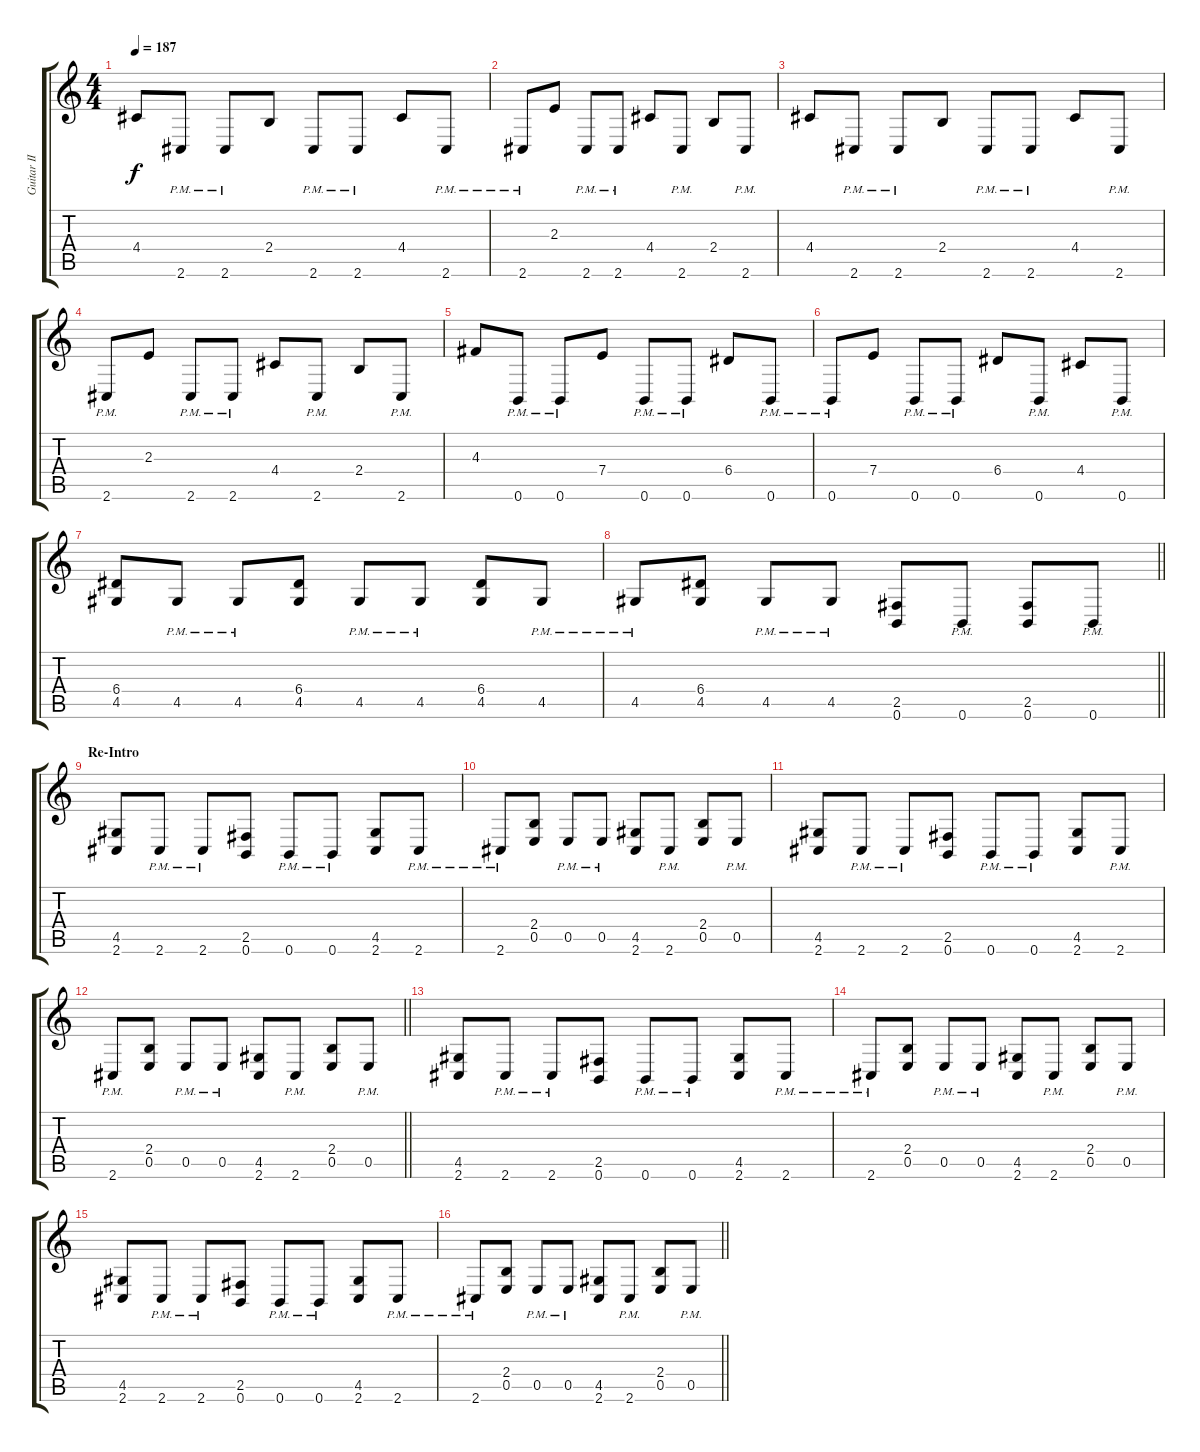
\track ("Guitar II" "Guitar II") {instrument distortionguitar}
\staff {score tabs}
\tuning (B3 Gb3 D3 A2 E2 B1) {hide}
\ts (4 4)
\section ("" "")
\tempo 187
\clef g2
\ks c
4.4.8{dy f} 2.6{pm}.8 2.6{pm}.8 2.4.8 2.6{pm}.8 2.6{pm}.8 4.4.8 2.6{pm}.8 |
2.6{pm}.8 2.3.8 2.6{pm}.8 2.6{pm}.8 4.4.8 2.6{pm}.8 2.4.8 2.6{pm}.8 |
4.4.8 2.6{pm}.8 2.6{pm}.8 2.4.8 2.6{pm}.8 2.6{pm}.8 4.4.8 2.6{pm}.8 |
2.6{pm}.8 2.3.8 2.6{pm}.8 2.6{pm}.8 4.4.8 2.6{pm}.8 2.4.8 2.6{pm}.8 |
4.3.8 0.6{pm}.8 0.6{pm}.8 7.4.8 0.6{pm}.8 0.6{pm}.8 6.4.8 0.6{pm}.8 |
0.6{pm}.8 7.4.8 0.6{pm}.8 0.6{pm}.8 6.4.8 0.6{pm}.8 4.4.8 0.6{pm}.8 |
(6.4 4.5).8 4.5{pm}.8 4.5{pm}.8 (6.4 4.5).8 4.5{pm}.8 4.5{pm}.8 (6.4 4.5).8 4.5{pm}.8 |
\barLineRight lightlight
4.5{pm}.8 (6.4 4.5).8 4.5{pm}.8 4.5{pm}.8 (2.5 0.6).8 0.6{pm}.8 (2.5 0.6).8 0.6{pm}.8 |
\section ("" "Re-Intro")
(4.5 2.6).8 2.6{pm}.8 2.6{pm}.8 (2.5 0.6).8 0.6{pm}.8 0.6{pm}.8 (4.5 2.6).8 2.6{pm}.8 |
2.6{pm}.8 (2.4 0.5).8 0.5{pm}.8 0.5{pm}.8 (4.5 2.6).8 2.6{pm}.8 (2.4 0.5).8 0.5{pm}.8 |
(4.5 2.6).8 2.6{pm}.8 2.6{pm}.8 (2.5 0.6).8 0.6{pm}.8 0.6{pm}.8 (4.5 2.6).8 2.6{pm}.8 |
\barLineRight lightlight
2.6{pm}.8 (2.4 0.5).8 0.5{pm}.8 0.5{pm}.8 (4.5 2.6).8 2.6{pm}.8 (2.4 0.5).8 0.5{pm}.8 |
\section ("" "")
(4.5 2.6).8 2.6{pm}.8 2.6{pm}.8 (2.5 0.6).8 0.6{pm}.8 0.6{pm}.8 (4.5 2.6).8 2.6{pm}.8 |
2.6{pm}.8 (2.4 0.5).8 0.5{pm}.8 0.5{pm}.8 (4.5 2.6).8 2.6{pm}.8 (2.4 0.5).8 0.5{pm}.8 |
(4.5 2.6).8 2.6{pm}.8 2.6{pm}.8 (2.5 0.6).8 0.6{pm}.8 0.6{pm}.8 (4.5 2.6).8 2.6{pm}.8 |
\barLineRight lightlight
2.6{pm}.8 (2.4 0.5).8 0.5{pm}.8 0.5{pm}.8 (4.5 2.6).8 2.6{pm}.8 (2.4 0.5).8 0.5{pm}.8
